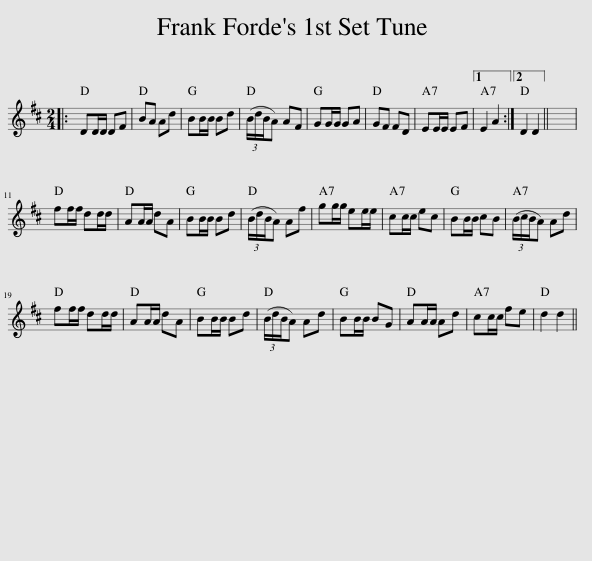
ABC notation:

X:1
L:1/8
M:2/4
I:linebreak $
K:D
V:1 treble
V:1
|: DD/D/ DF | BA Ad | BB/B/ Bd | (3(B/d/B/A) AF | GG/G/ GA | %5
 GF FD | EE/E/ EF |1 E2 A2 :|2 D2 D2 || x4 |$ %10
 ff/f/ dd/d/ | AA/A/ dA | BB/B/ Bd | (3(B/d/B/A) Af | gg/g/ ee/e/ | %15
 cc/c/ ec | BB/B/ cB | (3(B/c/B/A) Ad |$ ff/f/ dd/d/ | AA/A/ dA | %20
 BB/B/ Bd | (3(B/d/B/A) Ad | BB/B/ BG | AA/A/ Ad | cc/c/ fe | %25
 d2 d2 || %26
